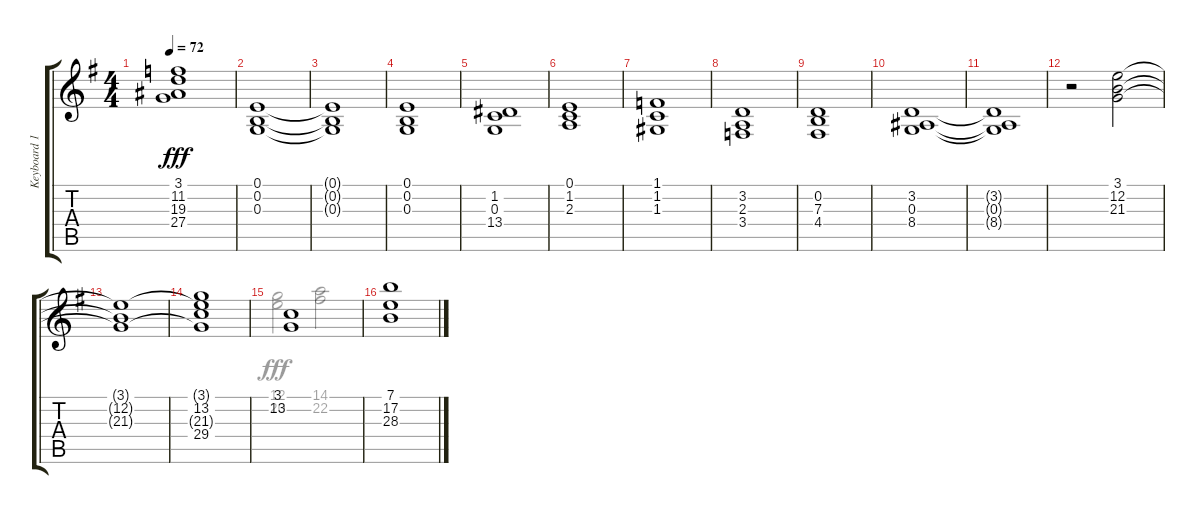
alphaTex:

\track ("Keyboard 1_1" "Keyboard 1") {instrument churchorgan}
\staff {score tabs}
\tuning (E4 B3 G3 D3 A2 E2) {hide}
\voice
\ts (4 4)
\tempo 72
\clef g2
\ks g
(3.1{t} 11.2{t} 19.3{t} 27.4{t}).1{dy fff} |
(0.1 0.2 0.3).1 |
(0.1{t} 0.2{t} 0.3{t}).1 |
(0.1 0.2 0.3).1 |
(1.2 0.3 13.4).1 |
(0.1 1.2 2.3).1 |
(1.1 1.2 1.3).1 |
(3.2 2.3 3.4).1 |
(0.2 7.3 4.4).1 |
(3.2 0.3 8.4).1 |
(3.2{t} 0.3{t} 8.4{t}).1 |
r.2 (3.1 12.2 21.3).2 |
(3.1{t} 12.2{t} 21.3{t}).1 |
(3.1{t} 13.2 21.3{t} 29.4).1 |
(3.1 13.2).1 |
(7.1 17.2 28.3).1
\voice
\clef g2
\ottava regular
\simile none
\ks g
|
|
|
|
|
|
|
|
|
|
|
|
|
|
(12.1 20.2).2 (14.1 22.2).2 |
